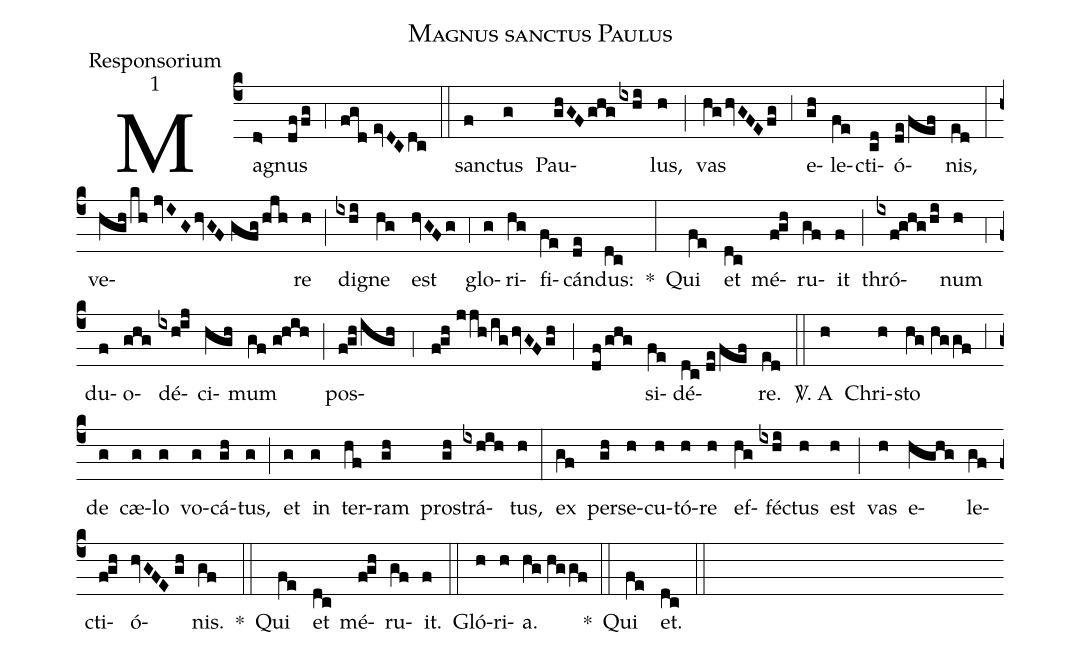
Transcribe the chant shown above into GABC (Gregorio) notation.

name:Magnus sanctus Paulus;
office-part:Responsorium;
mode:1;
%%
(c4) Ma(d>)gnus(dffg) (,4) (fgd//evDCdc) (::)
san(f)ctus(g) Pau(ghGF/ghg/ixhi)lus,(h) (;) vas(hg/hvGFE/fg) (,3) e(gh)le(fe)cti(cd)ó(de/fef)nis,(ed) (:)
ve(hgh/kh//jvIG/hvGF//gfg/hjh)re(h) (;) di(ixhi)gne(hg) est(hvGFg) (,4) glo(g)ri(hg)fi(fe)cán(de)dus:(dc) *(:) Qui(fe) et(dc) mé(f!gh)ru(gf)it(f) (;) thró(ixf!ghg/hi)num(h) (,4) du(f)o(ghg)dé(ixh!ij)ci(hgh)mum(gf//g!hih) (;) pos(f!gh/igh,4f!gh//jjh/ig/hvGF/gh;df/ghg)si(fe)dé(dc//de/fef)re.(ed) (::)

<sp>V/</sp>. A(h) Chri(h)sto(hg//hggf) (,3) de(g) cæ(g)lo(g) vo(g)cá(gh)tus,(g) (;) et(g) in(g) ter(hf)ram(gh) pro(gh)strá(ixhih)tus,(h) (:)
ex(gf) per(gh)se(h)cu(h)tó(h)re(h) ef(hg)fé(ixhi)ctus(h) est(h) (;) vas(h) e(hghg)le(gf)cti(f!gh)ó(hvGFE//gh)nis.(gf) *(::) Qui(fe) et(dc) mé(f!gh)ru(gf)it.(f) (::)

Gló(h)ri(h)a.(hg//hggf) *(::) Qui(fe) et.(dc) (::)
